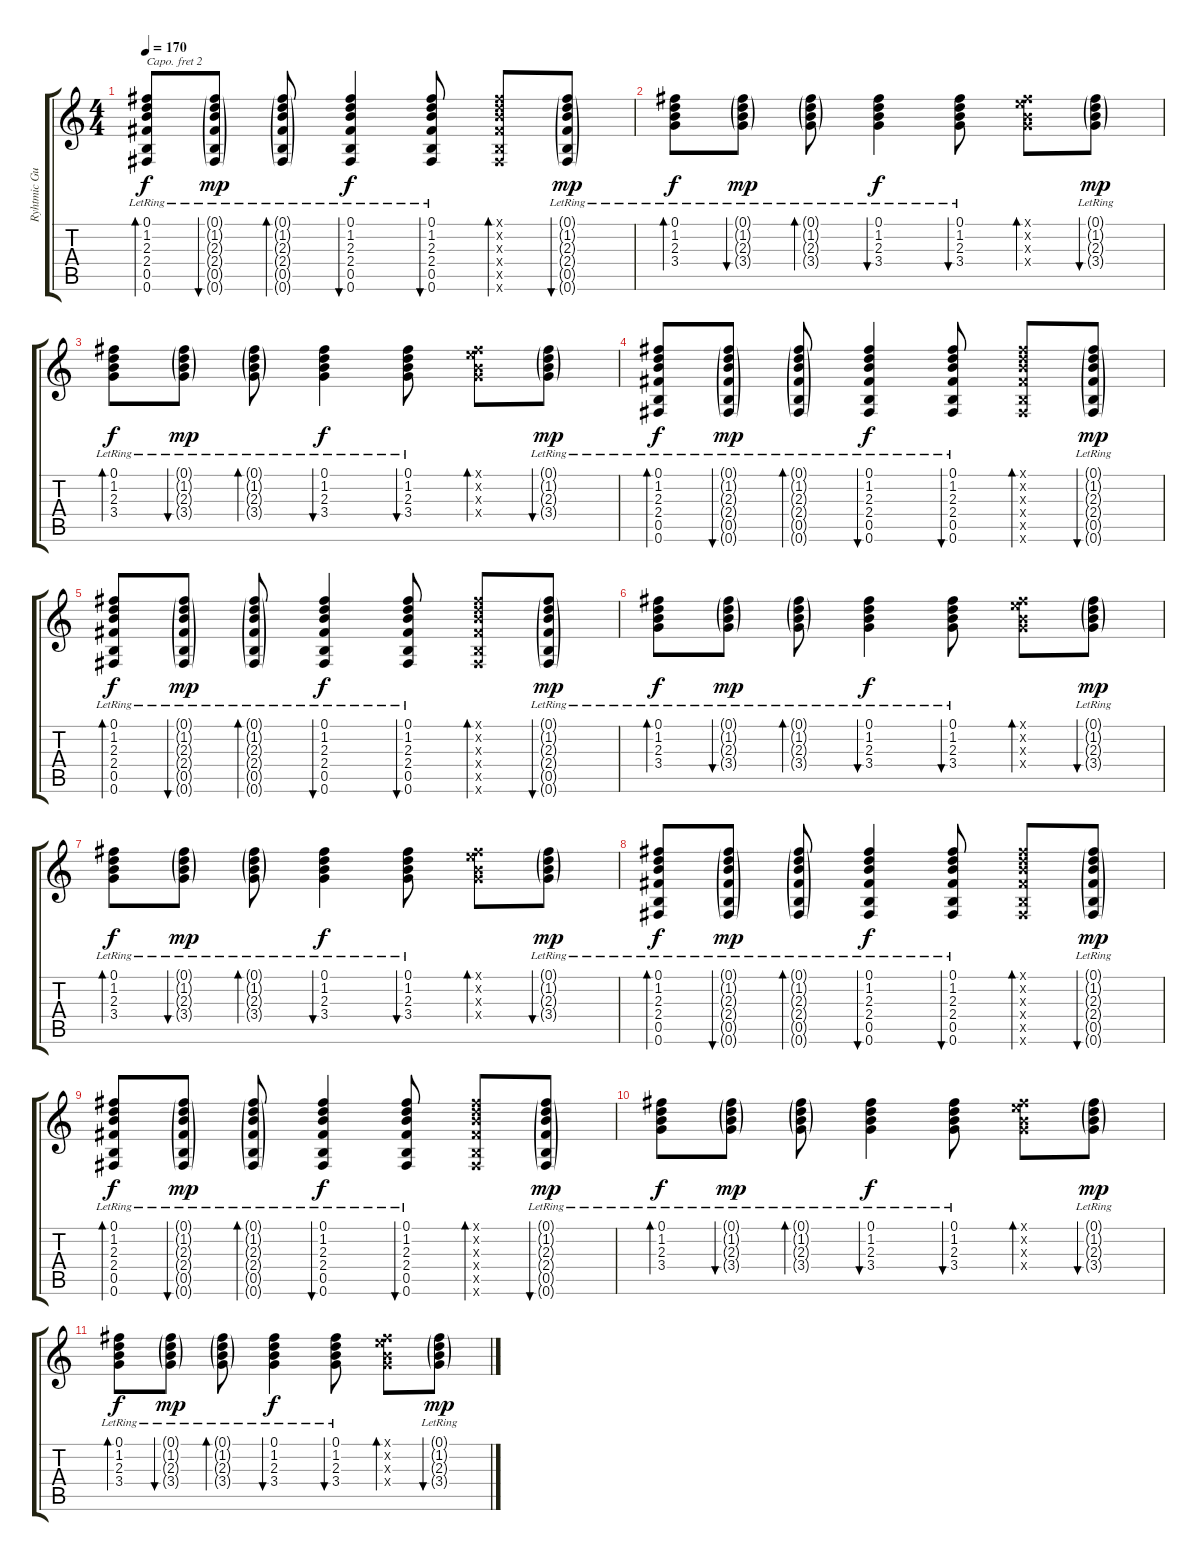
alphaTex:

\track ("Ryhtmic Guitar" "Ryhtmic Gu") {instrument acousticguitarnylon}
\staff {score tabs}
\capo 2
\tuning (E4 B3 G3 D3 A2 E2) {hide}
\ts (4 4)
\tempo 170
\clef g2
\ks c
(0.1{lr} 1.2{lr} 2.3{lr} 2.4{lr} 0.5{lr} 0.6{lr}).8{bd 30 dy f} (0.1{g lr} 1.2{g lr} 2.3{g lr} 2.4{g lr} 0.5{g lr} 0.6{g lr}).8{bu 30 dy mp} (0.1{g lr} 1.2{g lr} 2.3{g lr} 2.4{g lr} 0.5{g lr} 0.6{g lr}).8{bd 30} (0.1{lr} 1.2{lr} 2.3{lr} 2.4{lr} 0.5{lr} 0.6{lr}).4{bu 30 dy f} (0.1{lr} 1.2{lr} 2.3{lr} 2.4{lr} 0.5{lr} 0.6{lr}).8{bu 30} (0.1{x} 1.2{x} 2.3{x} 2.4{x} 0.5{x} 0.6{x}).8{bd 60} (0.1{g lr} 1.2{g lr} 2.3{g lr} 2.4{g lr} 0.5{g lr} 0.6{g lr}).8{bu 30 dy mp} |
(0.1{lr} 1.2{lr} 2.3{lr} 3.4{lr}).8{bd 60 dy f} (0.1{g lr} 1.2{g lr} 2.3{g lr} 3.4{g lr}).8{bu 60 dy mp} (0.1{g lr} 1.2{g lr} 2.3{g lr} 3.4{g lr}).8{bd 60} (0.1{lr} 1.2{lr} 2.3{lr} 3.4{lr}).4{bu 60 dy f} (0.1{lr} 1.2{lr} 2.3{lr} 3.4{lr}).8{bu 60} (0.1{x} 3.2{x} 2.3{x} 3.4{x}).8{bd 60} (0.1{g lr} 1.2{g lr} 2.3{g lr} 3.4{g lr}).8{bu 60 dy mp} |
(0.1{lr} 1.2{lr} 2.3{lr} 3.4{lr}).8{bd 60 dy f} (0.1{g lr} 1.2{g lr} 2.3{g lr} 3.4{g lr}).8{bu 60 dy mp} (0.1{g lr} 1.2{g lr} 2.3{g lr} 3.4{g lr}).8{bd 60} (0.1{lr} 1.2{lr} 2.3{lr} 3.4{lr}).4{bu 60 dy f} (0.1{lr} 1.2{lr} 2.3{lr} 3.4{lr}).8{bu 60} (0.1{x} 3.2{x} 2.3{x} 3.4{x}).8{bd 60} (0.1{g lr} 1.2{g lr} 2.3{g lr} 3.4{g lr}).8{bu 60 dy mp} |
(0.1{lr} 1.2{lr} 2.3{lr} 2.4{lr} 0.5{lr} 0.6{lr}).8{bd 30 dy f} (0.1{g lr} 1.2{g lr} 2.3{g lr} 2.4{g lr} 0.5{g lr} 0.6{g lr}).8{bu 30 dy mp} (0.1{g lr} 1.2{g lr} 2.3{g lr} 2.4{g lr} 0.5{g lr} 0.6{g lr}).8{bd 30} (0.1{lr} 1.2{lr} 2.3{lr} 2.4{lr} 0.5{lr} 0.6{lr}).4{bu 30 dy f} (0.1{lr} 1.2{lr} 2.3{lr} 2.4{lr} 0.5{lr} 0.6{lr}).8{bu 30} (0.1{x} 1.2{x} 2.3{x} 2.4{x} 0.5{x} 0.6{x}).8{bd 60} (0.1{g lr} 1.2{g lr} 2.3{g lr} 2.4{g lr} 0.5{g lr} 0.6{g lr}).8{bu 30 dy mp} |
(0.1{lr} 1.2{lr} 2.3{lr} 2.4{lr} 0.5{lr} 0.6{lr}).8{bd 30 dy f} (0.1{g lr} 1.2{g lr} 2.3{g lr} 2.4{g lr} 0.5{g lr} 0.6{g lr}).8{bu 30 dy mp} (0.1{g lr} 1.2{g lr} 2.3{g lr} 2.4{g lr} 0.5{g lr} 0.6{g lr}).8{bd 30} (0.1{lr} 1.2{lr} 2.3{lr} 2.4{lr} 0.5{lr} 0.6{lr}).4{bu 30 dy f} (0.1{lr} 1.2{lr} 2.3{lr} 2.4{lr} 0.5{lr} 0.6{lr}).8{bu 30} (0.1{x} 1.2{x} 2.3{x} 2.4{x} 0.5{x} 0.6{x}).8{bd 60} (0.1{g lr} 1.2{g lr} 2.3{g lr} 2.4{g lr} 0.5{g lr} 0.6{g lr}).8{bu 30 dy mp} |
(0.1{lr} 1.2{lr} 2.3{lr} 3.4{lr}).8{bd 60 dy f} (0.1{g lr} 1.2{g lr} 2.3{g lr} 3.4{g lr}).8{bu 60 dy mp} (0.1{g lr} 1.2{g lr} 2.3{g lr} 3.4{g lr}).8{bd 60} (0.1{lr} 1.2{lr} 2.3{lr} 3.4{lr}).4{bu 60 dy f} (0.1{lr} 1.2{lr} 2.3{lr} 3.4{lr}).8{bu 60} (0.1{x} 3.2{x} 2.3{x} 3.4{x}).8{bd 60} (0.1{g lr} 1.2{g lr} 2.3{g lr} 3.4{g lr}).8{bu 60 dy mp} |
(0.1{lr} 1.2{lr} 2.3{lr} 3.4{lr}).8{bd 60 dy f} (0.1{g lr} 1.2{g lr} 2.3{g lr} 3.4{g lr}).8{bu 60 dy mp} (0.1{g lr} 1.2{g lr} 2.3{g lr} 3.4{g lr}).8{bd 60} (0.1{lr} 1.2{lr} 2.3{lr} 3.4{lr}).4{bu 60 dy f} (0.1{lr} 1.2{lr} 2.3{lr} 3.4{lr}).8{bu 60} (0.1{x} 3.2{x} 2.3{x} 3.4{x}).8{bd 60} (0.1{g lr} 1.2{g lr} 2.3{g lr} 3.4{g lr}).8{bu 60 dy mp} |
(0.1{lr} 1.2{lr} 2.3{lr} 2.4{lr} 0.5{lr} 0.6{lr}).8{bd 30 dy f} (0.1{g lr} 1.2{g lr} 2.3{g lr} 2.4{g lr} 0.5{g lr} 0.6{g lr}).8{bu 30 dy mp} (0.1{g lr} 1.2{g lr} 2.3{g lr} 2.4{g lr} 0.5{g lr} 0.6{g lr}).8{bd 30} (0.1{lr} 1.2{lr} 2.3{lr} 2.4{lr} 0.5{lr} 0.6{lr}).4{bu 30 dy f} (0.1{lr} 1.2{lr} 2.3{lr} 2.4{lr} 0.5{lr} 0.6{lr}).8{bu 30} (0.1{x} 1.2{x} 2.3{x} 2.4{x} 0.5{x} 0.6{x}).8{bd 60} (0.1{g lr} 1.2{g lr} 2.3{g lr} 2.4{g lr} 0.5{g lr} 0.6{g lr}).8{bu 30 dy mp} |
(0.1{lr} 1.2{lr} 2.3{lr} 2.4{lr} 0.5{lr} 0.6{lr}).8{bd 30 dy f} (0.1{g lr} 1.2{g lr} 2.3{g lr} 2.4{g lr} 0.5{g lr} 0.6{g lr}).8{bu 30 dy mp} (0.1{g lr} 1.2{g lr} 2.3{g lr} 2.4{g lr} 0.5{g lr} 0.6{g lr}).8{bd 30} (0.1{lr} 1.2{lr} 2.3{lr} 2.4{lr} 0.5{lr} 0.6{lr}).4{bu 30 dy f} (0.1{lr} 1.2{lr} 2.3{lr} 2.4{lr} 0.5{lr} 0.6{lr}).8{bu 30} (0.1{x} 1.2{x} 2.3{x} 2.4{x} 0.5{x} 0.6{x}).8{bd 60} (0.1{g lr} 1.2{g lr} 2.3{g lr} 2.4{g lr} 0.5{g lr} 0.6{g lr}).8{bu 30 dy mp} |
(0.1{lr} 1.2{lr} 2.3{lr} 3.4{lr}).8{bd 60 dy f} (0.1{g lr} 1.2{g lr} 2.3{g lr} 3.4{g lr}).8{bu 60 dy mp} (0.1{g lr} 1.2{g lr} 2.3{g lr} 3.4{g lr}).8{bd 60} (0.1{lr} 1.2{lr} 2.3{lr} 3.4{lr}).4{bu 60 dy f} (0.1{lr} 1.2{lr} 2.3{lr} 3.4{lr}).8{bu 60} (0.1{x} 3.2{x} 2.3{x} 3.4{x}).8{bd 60} (0.1{g lr} 1.2{g lr} 2.3{g lr} 3.4{g lr}).8{bu 60 dy mp} |
(0.1{lr} 1.2{lr} 2.3{lr} 3.4{lr}).8{bd 60 dy f} (0.1{g lr} 1.2{g lr} 2.3{g lr} 3.4{g lr}).8{bu 60 dy mp} (0.1{g lr} 1.2{g lr} 2.3{g lr} 3.4{g lr}).8{bd 60} (0.1{lr} 1.2{lr} 2.3{lr} 3.4{lr}).4{bu 60 dy f} (0.1{lr} 1.2{lr} 2.3{lr} 3.4{lr}).8{bu 60} (0.1{x} 3.2{x} 2.3{x} 3.4{x}).8{bd 60} (0.1{g lr} 1.2{g lr} 2.3{g lr} 3.4{g lr}).8{bu 60 dy mp}
